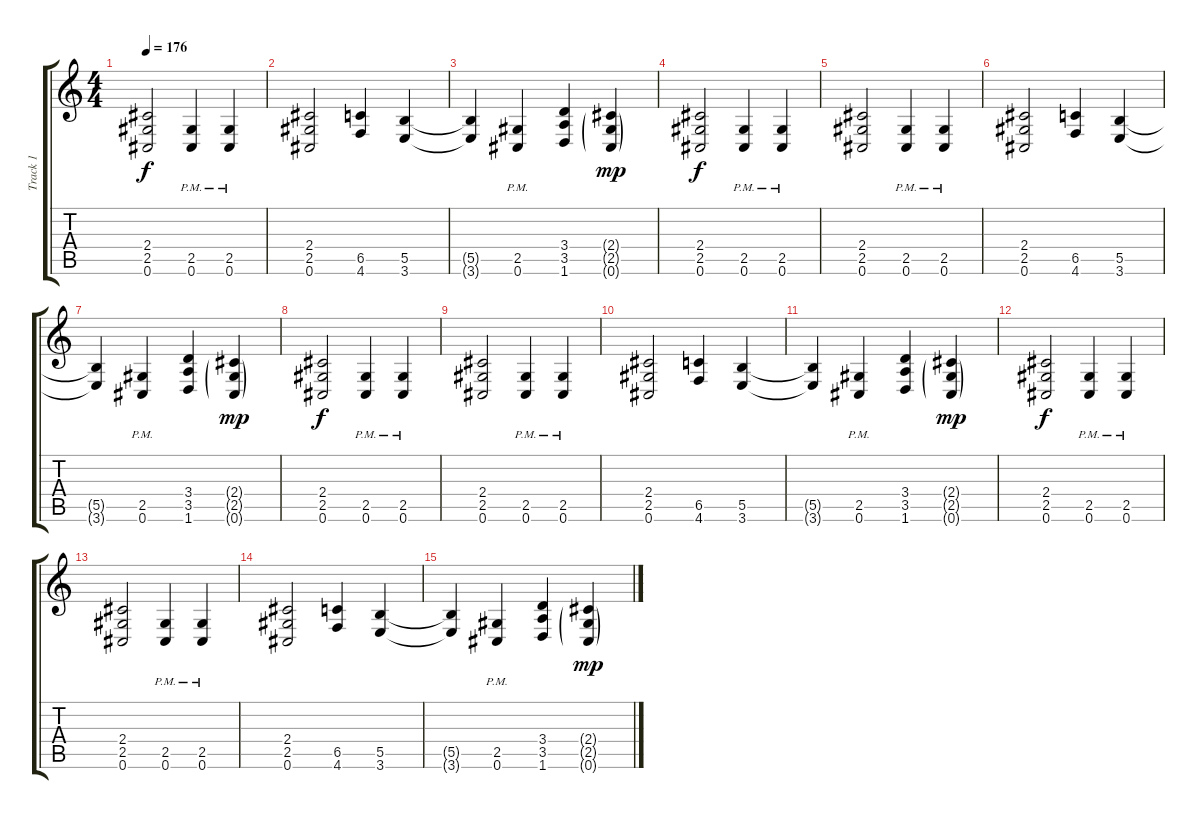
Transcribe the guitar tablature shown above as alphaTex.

\track ("Track 1" "Track 1") {instrument distortionguitar}
\staff {score tabs}
\tuning (Db4 Ab3 E3 B2 Gb2 Db2) {hide}
\ts (4 4)
\tempo 176
\clef g2
\ks c
(2.4 2.5 0.6).2{dy f} (2.5 0.6{pm}).4 (2.5 0.6{pm}).4 |
(2.4 2.5 0.6).2 (6.5 4.6).4 (5.5 3.6).4 |
(5.5{t} 3.6{t}).4 (2.5 0.6{pm}).4 (3.4 3.5 1.6).4 (2.4{g} 2.5{g} 0.6{g}).4{dy mp} |
(2.4 2.5 0.6).2{dy f} (2.5 0.6{pm}).4 (2.5 0.6{pm}).4 |
(2.4 2.5 0.6).2 (2.5 0.6{pm}).4 (2.5 0.6{pm}).4 |
(2.4 2.5 0.6).2 (6.5 4.6).4 (5.5 3.6).4 |
(5.5{t} 3.6{t}).4 (2.5 0.6{pm}).4 (3.4 3.5 1.6).4 (2.4{g} 2.5{g} 0.6{g}).4{dy mp} |
(2.4 2.5 0.6).2{dy f volume 6} (2.5 0.6{pm}).4 (2.5 0.6{pm}).4 |
(2.4 2.5 0.6).2 (2.5 0.6{pm}).4 (2.5 0.6{pm}).4 |
(2.4 2.5 0.6).2 (6.5 4.6).4 (5.5 3.6).4 |
(5.5{t} 3.6{t}).4 (2.5 0.6{pm}).4 (3.4 3.5 1.6).4 (2.4{g} 2.5{g} 0.6{g}).4{dy mp} |
(2.4 2.5 0.6).2{dy f volume 0} (2.5 0.6{pm}).4 (2.5 0.6{pm}).4 |
(2.4 2.5 0.6).2 (2.5 0.6{pm}).4 (2.5 0.6{pm}).4 |
(2.4 2.5 0.6).2 (6.5 4.6).4 (5.5 3.6).4 |
(5.5{t} 3.6{t}).4 (2.5 0.6{pm}).4 (3.4 3.5 1.6).4 (2.4{g} 2.5{g} 0.6{g}).4{dy mp}
